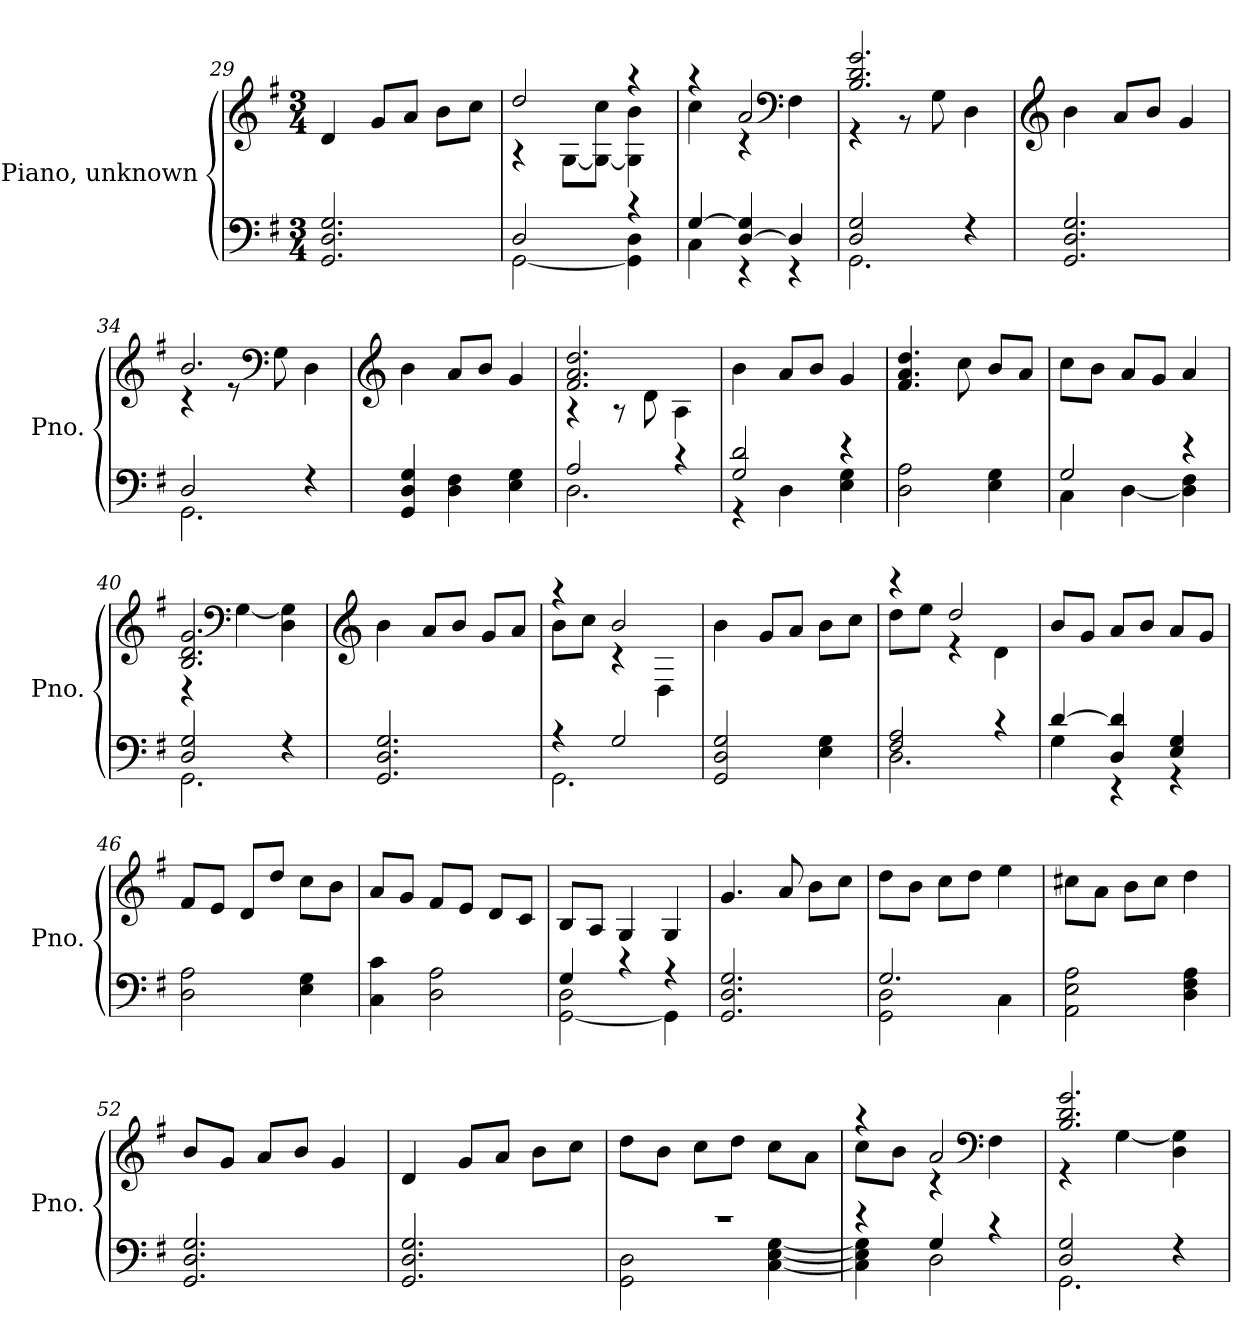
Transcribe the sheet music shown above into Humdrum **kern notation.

**kern	**kern
*part1	*part1
*staff2	*staff1
*I"Piano, unknown	*
*I'Pno.	*
*clefF4	*clefG2
*k[f#]	*k[f#]
*M3/4	*M3/4
=29	=29
2.GG/ 2.D/ 2.G/	4d/
.	8g/L
.	8a/J
.	8b\L
.	8cc\J
=30	=30
*^	*^
2D/	[2GG\	2dd/	4r
.	.	.	[8G\L
.	.	.	8G\_ 8cc\J
4r	4GG\] 4D\	4r	4G\] 4b\
=31	=31	=31	=31
[4G/	4C\	4r	4cc\
[4D/ 4G/]	4r	2a/	4r
*	*	*clefF4	*
4D/]	4r	.	4F#\
=32	=32	=32	=32
2D/ 2G/	2.GG\	2.B/ 2.d/ 2.g/	4r
.	.	.	8r
.	.	.	8G\
4r	.	.	4D\
*v	*v	*	*
*	*v	*v
!!LO:LB:g=z
=33	=33
*	*clefG2
2.GG/ 2.D/ 2.G/	4b\
.	8a/L
.	8b/J
.	4g/
=34	=34
*^	*^
2D/	2.GG\	2.b/	4r
.	.	.	8r
*	*	*clefF4	*
.	.	.	8G\
4r	.	.	4D\
*v	*v	*	*
*	*v	*v
=35	=35
*	*clefG2
4GG/ 4D/ 4G/	4b\
4D\ 4F#\	8a/L
.	8b/J
4E\ 4G\	4g/
=36	=36
*^	*^
2A/	2.D\	2.f#/ 2.a/ 2.dd/	4r
.	.	.	8r
.	.	.	8d\
4r	.	.	4A\
*	*	*v	*v
=37	=37	=37
2G/ 2d/	4r	4b\
.	4D\	8a/L
.	.	8b/J
4r	4E\ 4G\	4g/
*v	*v	*
=38	=38
2D\ 2A\	4.f#/ 4.a/ 4.dd/
.	8cc\
4E\ 4G\	8b/L
.	8a/J
=39	=39
*^	*
2G/	4C\	8cc\L
.	.	8b\J
.	[4D\	8a/L
.	.	8g/J
4r	4D\] 4F#\	4a/
!!LO:LB:g=z
=40	=40	=40
*	*	*^
2D/ 2G/	2.GG\	2.B/ 2.d/ 2.g/	4r
*	*	*clefF4	*
.	.	.	[4G\
4r	.	.	4D\ 4G\]
*v	*v	*	*
*	*v	*v
=41	=41
*	*clefG2
2.GG/ 2.D/ 2.G/	4b\
.	8a/L
.	8b/J
.	8g/L
.	8a/J
=42	=42
*^	*^
4r	2.GG\	4r	8b\L
.	.	.	8cc\J
2G/	.	2b/	4r
.	.	.	4D\
*v	*v	*	*
*	*v	*v
=43	=43
2GG/ 2D/ 2G/	4b\
.	8g/L
.	8a/J
4E\ 4G\	8b\L
.	8cc\J
=44	=44
*^	*^
2F#/ 2A/	2.D\	4r	8dd\L
.	.	.	8ee\J
.	.	2dd/	4r
4r	.	.	4d\
*	*	*v	*v
=45	=45	=45
[4d/	4G\	8b/L
.	.	8g/J
4D/ 4d/]	4r	8a/L
.	.	8b/J
4E/ 4G/	4r	8a/L
.	.	8g/J
*v	*v	*
=46	=46
2D\ 2A\	8f#/L
.	8e/J
.	8d/L
.	8dd/J
4E\ 4G\	8cc\L
.	8b\J
!!LO:PB:g=z
=47	=47
4C\ 4c\	8a/L
.	8g/J
2D\ 2A\	8f#/L
.	8e/J
.	8d/L
.	8c/J
=48	=48
*^	*
4G/	[2GG\ 2D\	8B/L
.	.	8A/J
4r	.	4G/
4r	4GG\]	4G/
*v	*v	*
=49	=49
2.GG/ 2.D/ 2.G/	4.g/
.	8a/
.	8b\L
.	8cc\J
=50	=50
*^	*
2.G/	2GG\ 2D\	8dd\L
.	.	8b\J
.	.	8cc\L
.	.	8dd\J
.	4C\	4ee\
*v	*v	*
=51	=51
2AA\ 2E\ 2A\	8cc#X\L
.	8a\J
.	8b\L
.	8cc#\J
4D\ 4F#\ 4A\	4dd\
=52	=52
2.GG/ 2.D/ 2.G/	8b/L
.	8g/J
.	8a/L
.	8b/J
.	4g/
=53	=53
2.GG/ 2.D/ 2.G/	4d/
.	8g/L
.	8a/J
.	8b\L
.	8cc\J
!!LO:LB:g=z
=54	=54
*^	*
2.r	2GG\ 2D\	8dd\L
.	.	8b\J
.	.	8cc\L
.	.	8dd\J
.	[4C\ [4E\ [4G\	8cc\L
.	.	8a\J
=55	=55	=55
*	*	*^
4r	4C\] 4E\] 4G\]	4r	8cc\L
.	.	.	8b\J
4G/	2D\	2a/	4r
*	*	*clefF4	*
4r	.	.	4F#\
=56	=56	=56	=56
2D/ 2G/	2.GG\	2.B/ 2.d/ 2.g/	4r
.	.	.	[4G\
4r	.	.	4D\ 4G\]
*v	*v	*	*
*	*v	*v
=	=
*-	*-
